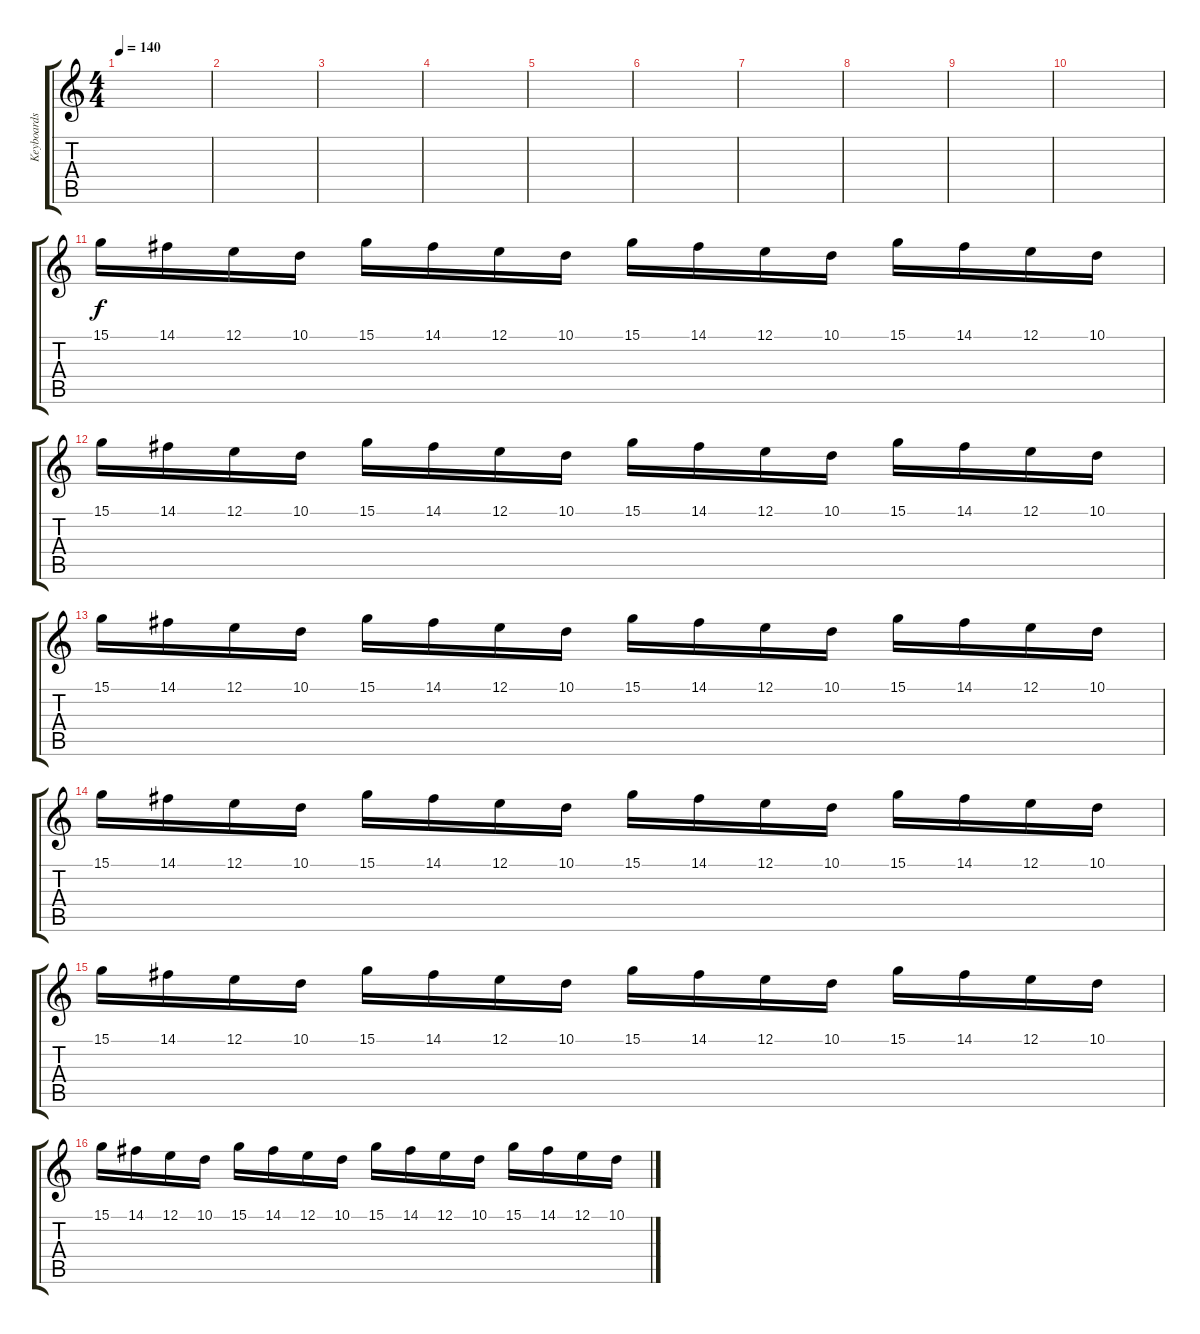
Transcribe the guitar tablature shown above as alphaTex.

\track ("Keyboards" "Keyboards") {instrument stringensemble1}
\staff {score tabs}
\tuning (E4 B3 G3 D3 A2 E2) {hide}
\ts (4 4)
\tempo 140
\clef g2
\ks c
|
|
|
|
|
|
|
|
|
|
15.1.16{balance 8} 14.1.16 12.1.16 10.1.16 15.1.16 14.1.16 12.1.16 10.1.16 15.1.16 14.1.16 12.1.16 10.1.16 15.1.16 14.1.16 12.1.16 10.1.16 |
15.1.16{balance 8} 14.1.16 12.1.16 10.1.16 15.1.16 14.1.16 12.1.16 10.1.16 15.1.16 14.1.16 12.1.16 10.1.16 15.1.16 14.1.16 12.1.16 10.1.16 |
15.1.16{balance 8} 14.1.16 12.1.16 10.1.16 15.1.16 14.1.16 12.1.16 10.1.16 15.1.16 14.1.16 12.1.16 10.1.16 15.1.16 14.1.16 12.1.16 10.1.16 |
15.1.16{balance 8} 14.1.16 12.1.16 10.1.16 15.1.16 14.1.16 12.1.16 10.1.16 15.1.16 14.1.16 12.1.16 10.1.16 15.1.16 14.1.16 12.1.16 10.1.16 |
15.1.16{balance 8} 14.1.16 12.1.16 10.1.16 15.1.16 14.1.16 12.1.16 10.1.16 15.1.16 14.1.16 12.1.16 10.1.16 15.1.16 14.1.16 12.1.16 10.1.16 |
15.1.16{balance 8} 14.1.16 12.1.16 10.1.16 15.1.16 14.1.16 12.1.16 10.1.16 15.1.16 14.1.16 12.1.16 10.1.16 15.1.16 14.1.16 12.1.16 10.1.16
